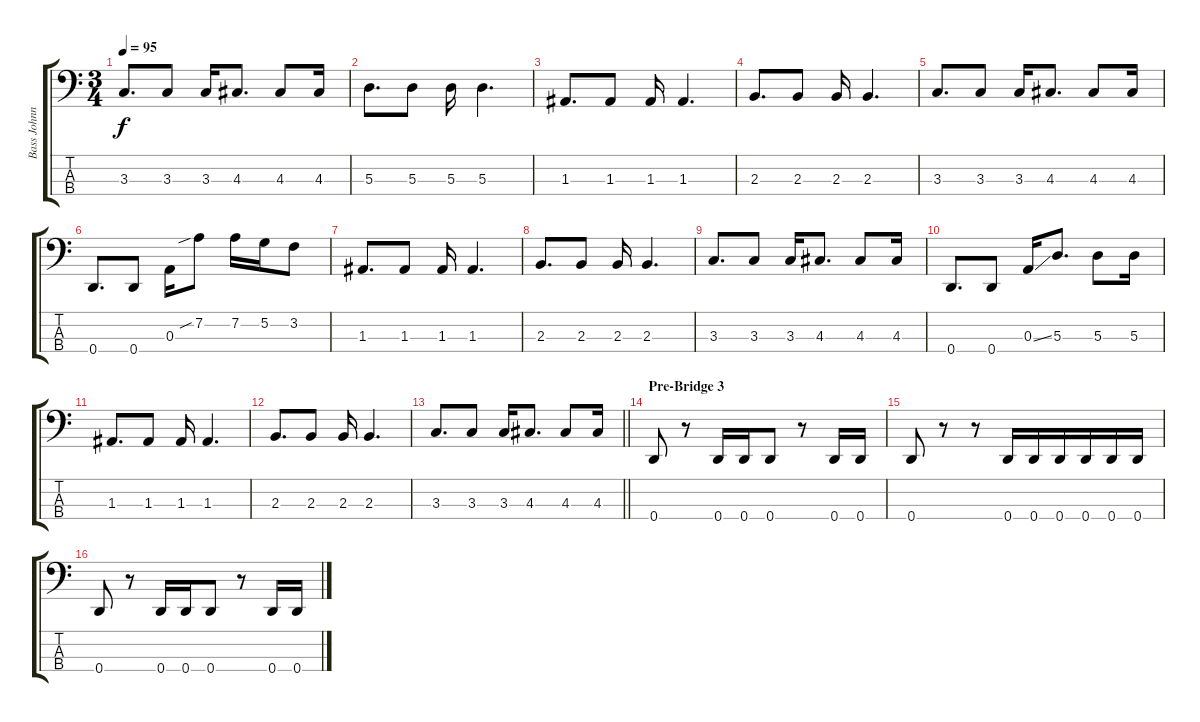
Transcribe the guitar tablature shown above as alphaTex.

\track ("Bass Johnny" "Bass Johnn") {instrument electricbassfinger}
\staff {score tabs}
\tuning (G2 D2 A1 D1) {hide}
\ts (3 4)
\tempo 95
\clef f4
\ks c
3.3.8{d dy f} 3.3.8 3.3.16 4.3.8{d} 4.3.8 4.3.16 |
5.3.8{d} 5.3.8 5.3.16 5.3.4{d} |
1.3.8{d} 1.3.8 1.3.16 1.3.4{d} |
2.3.8{d} 2.3.8 2.3.16 2.3.4{d} |
3.3.8{d} 3.3.8 3.3.16 4.3.8{d} 4.3.8 4.3.16 |
0.4.8{d} 0.4.8 0.3.16 7.2{sib}.8 7.2.16 5.2.16 3.2.8 |
1.3.8{d} 1.3.8 1.3.16 1.3.4{d} |
2.3.8{d} 2.3.8 2.3.16 2.3.4{d} |
3.3.8{d} 3.3.8 3.3.16 4.3.8{d} 4.3.8 4.3.16 |
0.4.8{d} 0.4.8 0.3{ss}.16 5.3.8{d} 5.3.8 5.3.16 |
1.3.8{d} 1.3.8 1.3.16 1.3.4{d} |
2.3.8{d} 2.3.8 2.3.16 2.3.4{d} |
\barLineRight lightlight
3.3.8{d} 3.3.8 3.3.16 4.3.8{d} 4.3.8 4.3.16 |
\section ("" "Pre-Bridge 3")
0.4.8 r.8 0.4.16 0.4.16 0.4.8 r.8 0.4.16 0.4.16 |
0.4.8 r.8 r.8 0.4.16 0.4.16{beam merge} 0.4.16 0.4.16 0.4.16 0.4.16 |
0.4.8 r.8 0.4.16 0.4.16 0.4.8 r.8 0.4.16 0.4.16
